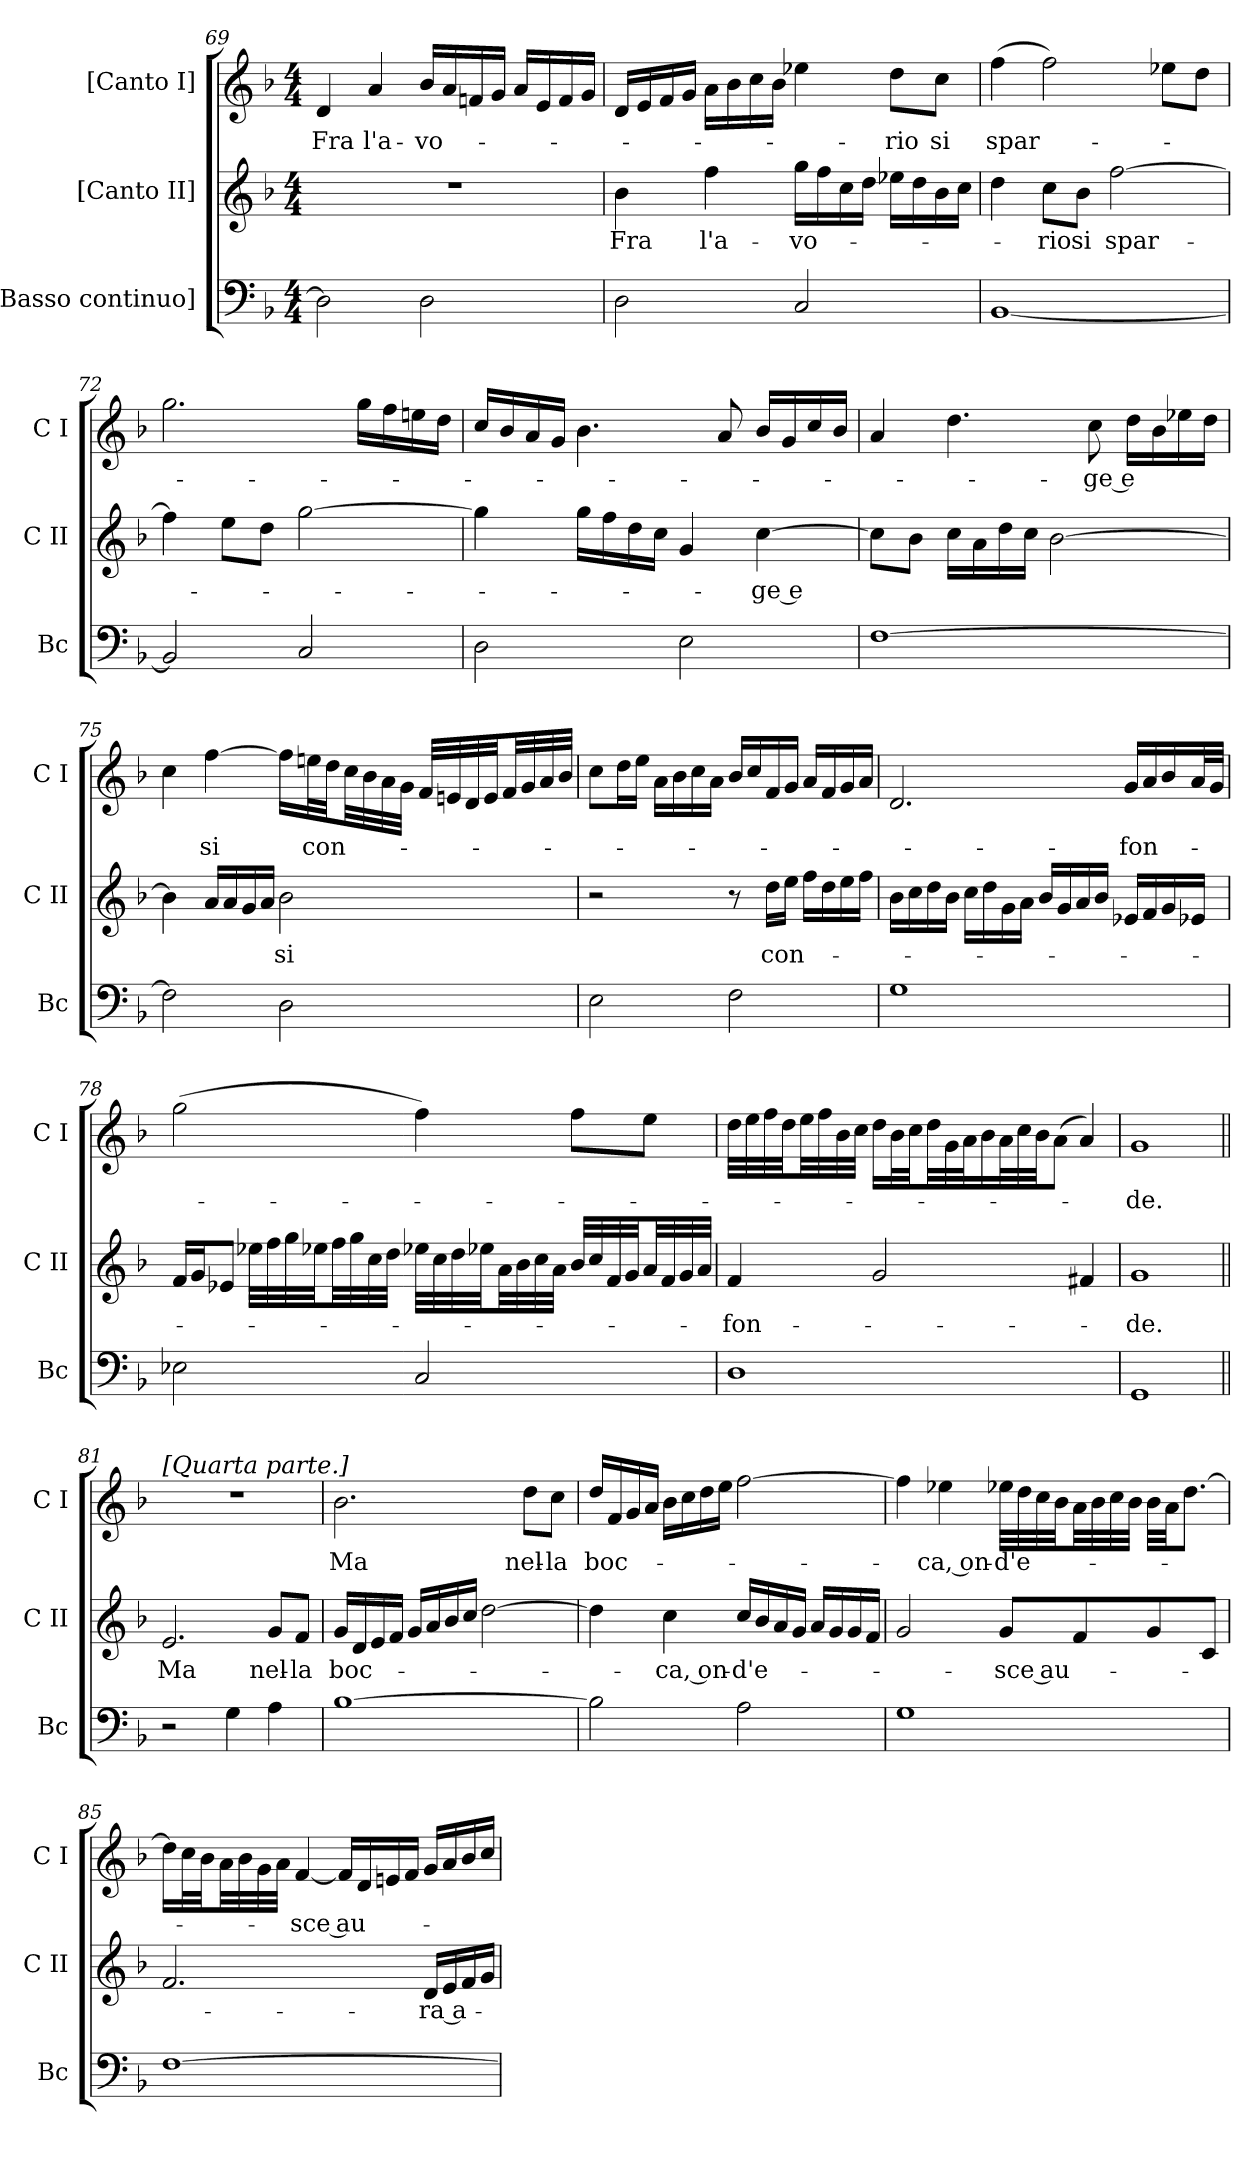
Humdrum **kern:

**kern	**kern	**text	**kern	**text
*part3	*part2	*part2	*part1	*part1
*staff3	*staff2	*staff2	*staff1	*staff1
*I"[Basso continuo]	*I"[Canto II]	*	*I"[Canto I]	*
*I'Bc	*I'C II	*	*I'C I	*
*clefF4	*clefG2	*	*clefG2	*
*k[b-]	*k[b-]	*	*k[b-]	*
*F:	*F:	*	*F:	*
*M4/4	*M4/4	*	*M4/4	*
=69	=69	=69	=69	=69
2D]	1r	.	4d	Fra
.	.	.	4a	l'a-
2D	.	.	16b-LL	-vo-
.	.	.	16a	.
.	.	.	16fn	.
.	.	.	16gJJ	.
.	.	.	16aLL	.
.	.	.	16e	.
.	.	.	16f	.
.	.	.	16gJJ	.
=70	=70	=70	=70	=70
2D	4b-	Fra	16dLL	.
.	.	.	16e	.
.	.	.	16f	.
.	.	.	16gJJ	.
.	4ff	l'a-	16aLL	.
.	.	.	16b-	.
.	.	.	16cc	.
.	.	.	16b-JJ	.
2C	16ggLL	-vo-	4ee-X	.
.	16ff	.	.	.
.	16cc	.	.	.
.	16ddJJ	.	.	.
.	16ee-XLL	.	8ddL	-rio
.	16dd	.	.	.
.	16b-	.	8ccJ	si
.	16ccJJ	.	.	.
=71	=71	=71	=71	=71
[1BB-	4dd	.	(4ff	spar-
.	8ccL	-rio	2ff)	.
.	8b-J	si	.	.
.	[2ff	spar-	.	.
.	.	.	8ee-XL	.
.	.	.	8ddJ	.
=72	=72	=72	=72	=72
2BB-]	4ff]	.	2.gg	.
.	8eeL	.	.	.
.	8ddJ	.	.	.
2C	[2gg	.	.	.
.	.	.	16ggLL	.
.	.	.	16ff	.
.	.	.	16een	.
.	.	.	16ddJJ	.
=73	=73	=73	=73	=73
2D	4gg]	.	16ccLL	.
.	.	.	16b-	.
.	.	.	16a	.
.	.	.	16gJJ	.
.	16ggLL	.	4.b-	.
.	16ff	.	.	.
.	16dd	.	.	.
.	16ccJJ	.	.	.
2E	4g	.	.	.
.	.	.	8a	.
.	[4cc	-ge e	16b-LL	.
.	.	.	16g	.
.	.	.	16cc	.
.	.	.	16b-JJ	.
=74	=74	=74	=74	=74
[1F	8ccL]	.	4a	.
.	8b-J	.	.	.
.	16ccLL	.	4.dd	.
.	16a	.	.	.
.	16dd	.	.	.
.	16ccJJ	.	.	.
.	[2b-	.	.	.
.	.	.	8cc	-ge e
.	.	.	16ddLL	.
.	.	.	16b-	.
.	.	.	16ee-X	.
.	.	.	16ddJJ	.
=75	=75	=75	=75	=75
2F]	4b-]	.	4cc	.
.	16aLL	.	[4ff	si
.	16a	.	.	.
.	16g	.	.	.
.	16aJJ	.	.	.
2D	2b-	si	16ffLL]	.
.	.	.	32eenL	con-
.	.	.	32ddJJ	.
.	.	.	32ccLL	.
.	.	.	32b-	.
.	.	.	32a	.
.	.	.	32gJJJ	.
.	.	.	32fLLL	.
.	.	.	32en	.
.	.	.	32d	.
.	.	.	32eJJ	.
.	.	.	32fLL	.
.	.	.	32g	.
.	.	.	32a	.
.	.	.	32b-JJJ	.
=76	=76	=76	=76	=76
2E	2r	.	8ccL	.
.	.	.	16ddL	.
.	.	.	16eeJJ	.
.	.	.	16aLL	.
.	.	.	16b-	.
.	.	.	16cc	.
.	.	.	16aJJ	.
2F	8r	.	16b-LL	.
.	.	.	16cc	.
.	16ddLL	con-	16f	.
.	16eeJJ	.	16gJJ	.
.	16ffLL	.	16aLL	.
.	16dd	.	16f	.
.	16ee	.	16g	.
.	16ffJJ	.	16aJJ	.
=77	=77	=77	=77	=77
1G	16b-LL	.	2.d	.
.	16cc	.	.	.
.	16dd	.	.	.
.	16b-JJ	.	.	.
.	16ccLL	.	.	.
.	16dd	.	.	.
.	16g	.	.	.
.	16aJJ	.	.	.
.	16b-LL	.	.	.
.	16g	.	.	.
.	16a	.	.	.
.	16b-JJ	.	.	.
.	16e-XLL	.	16gLL	-fon-
.	16f	.	16a	.
.	16g	.	16b-	.
.	16e-XJJ	.	32aL	.
.	.	.	32gJJJ	.
=78	=78	=78	=78	=78
2E-X	16fLL	.	(2gg	.
.	16gJ	.	.	.
.	8e-XJ	.	.	.
.	32ee-XLLL	.	.	.
.	32ff	.	.	.
.	32gg	.	.	.
.	32ee-XJJ	.	.	.
.	32ffLL	.	.	.
.	32gg	.	.	.
.	32cc	.	.	.
.	32ddJJJ	.	.	.
2C	32ee-XLLL	.	4ff)	.
.	32cc	.	.	.
.	32dd	.	.	.
.	32ee-XJJ	.	.	.
.	32aLL	.	.	.
.	32b-	.	.	.
.	32cc	.	.	.
.	32aJJJ	.	.	.
.	32b-LLL	.	8ffL	.
.	32cc	.	.	.
.	32f	.	.	.
.	32gJJ	.	.	.
.	32aLL	.	8eeJ	.
.	32f	.	.	.
.	32g	.	.	.
.	32aJJJ	.	.	.
=79	=79	=79	=79	=79
1D	4f	-fon-	32ddLLL	.
.	.	.	32ee	.
.	.	.	32ff	.
.	.	.	32ddJJ	.
.	.	.	32eeLL	.
.	.	.	32ff	.
.	.	.	32b-	.
.	.	.	32ccJJJ	.
.	2g	.	16ddLL	.
.	.	.	32b-L	.
.	.	.	32ccJJ	.
.	.	.	32ddLL	.
.	.	.	32g	.
.	.	.	32aJ	.
.	.	.	16b-	.
.	.	.	32aL	.
.	.	.	32cc	.
.	.	.	32b-JJ	.
.	.	.	(8aJ	.
.	4f#X	.	4a)	.
=80	=80	=80	=80	=80
1GG	1g	-de.	1g	-de.
=81||	=81||	=81||	=81||	=81||
!	!	!	!LO:TX:a:t=[Quarta parte.]	!
2r	2.e	Ma	1r	.
4G	.	.	.	.
4A	8gL	nel-	.	.
.	8fJ	-la	.	.
=82	=82	=82	=82	=82
[1B-	16gLL	boc-	2.b-	Ma
.	16d	.	.	.
.	16e	.	.	.
.	16fJJ	.	.	.
.	16gLL	.	.	.
.	16a	.	.	.
.	16b-	.	.	.
.	16ccJJ	.	.	.
.	[2dd	.	.	.
.	.	.	8ddL	nel-
.	.	.	8ccJ	-la
=83	=83	=83	=83	=83
2B-]	4dd]	.	16ddLL	boc-
.	.	.	16f	.
.	.	.	16g	.
.	.	.	16aJJ	.
.	4cc	-ca, on-	16b-LL	.
.	.	.	16cc	.
.	.	.	16dd	.
.	.	.	16eeJJ	.
2A	16ccLL	-d'e-	[2ff	.
.	16b-	.	.	.
.	16a	.	.	.
.	16gJJ	.	.	.
.	16aLL	.	.	.
.	16g	.	.	.
.	16g	.	.	.
.	16fJJ	.	.	.
=84	=84	=84	=84	=84
1G	2g	.	4ff]	.
.	.	.	4ee-X	-ca, on-
.	8gL	-sce au-	32ee-XLLL	-d'e-
.	.	.	32dd	.
.	.	.	32cc	.
.	.	.	32b-JJ	.
.	8f	.	32aLL	.
.	.	.	32b-	.
.	.	.	32cc	.
.	.	.	32b-JJJ	.
.	8g	.	32b-LLL	.
.	.	.	32aJJ	.
.	.	.	[8.ddJ	.
.	8cJ	.	.	.
=85	=85	=85	=85	=85
[1F	2.f	.	16ddLL]	.
.	.	.	32ccL	.
.	.	.	32b-JJ	.
.	.	.	32aLL	.
.	.	.	32b-	.
.	.	.	32g	.
.	.	.	32aJJJ	.
.	.	.	[4f	-sce au-
.	.	.	16fLL]	.
.	.	.	16d	.
.	.	.	16en	.
.	.	.	16fJJ	.
.	16dLL	-ra a-	16gLL	.
.	16e	.	16a	.
.	16f	.	16b-	.
.	16gJJ	.	16ccJJ	.
=	=	=	=	=
*-	*-	*-	*-	*-
